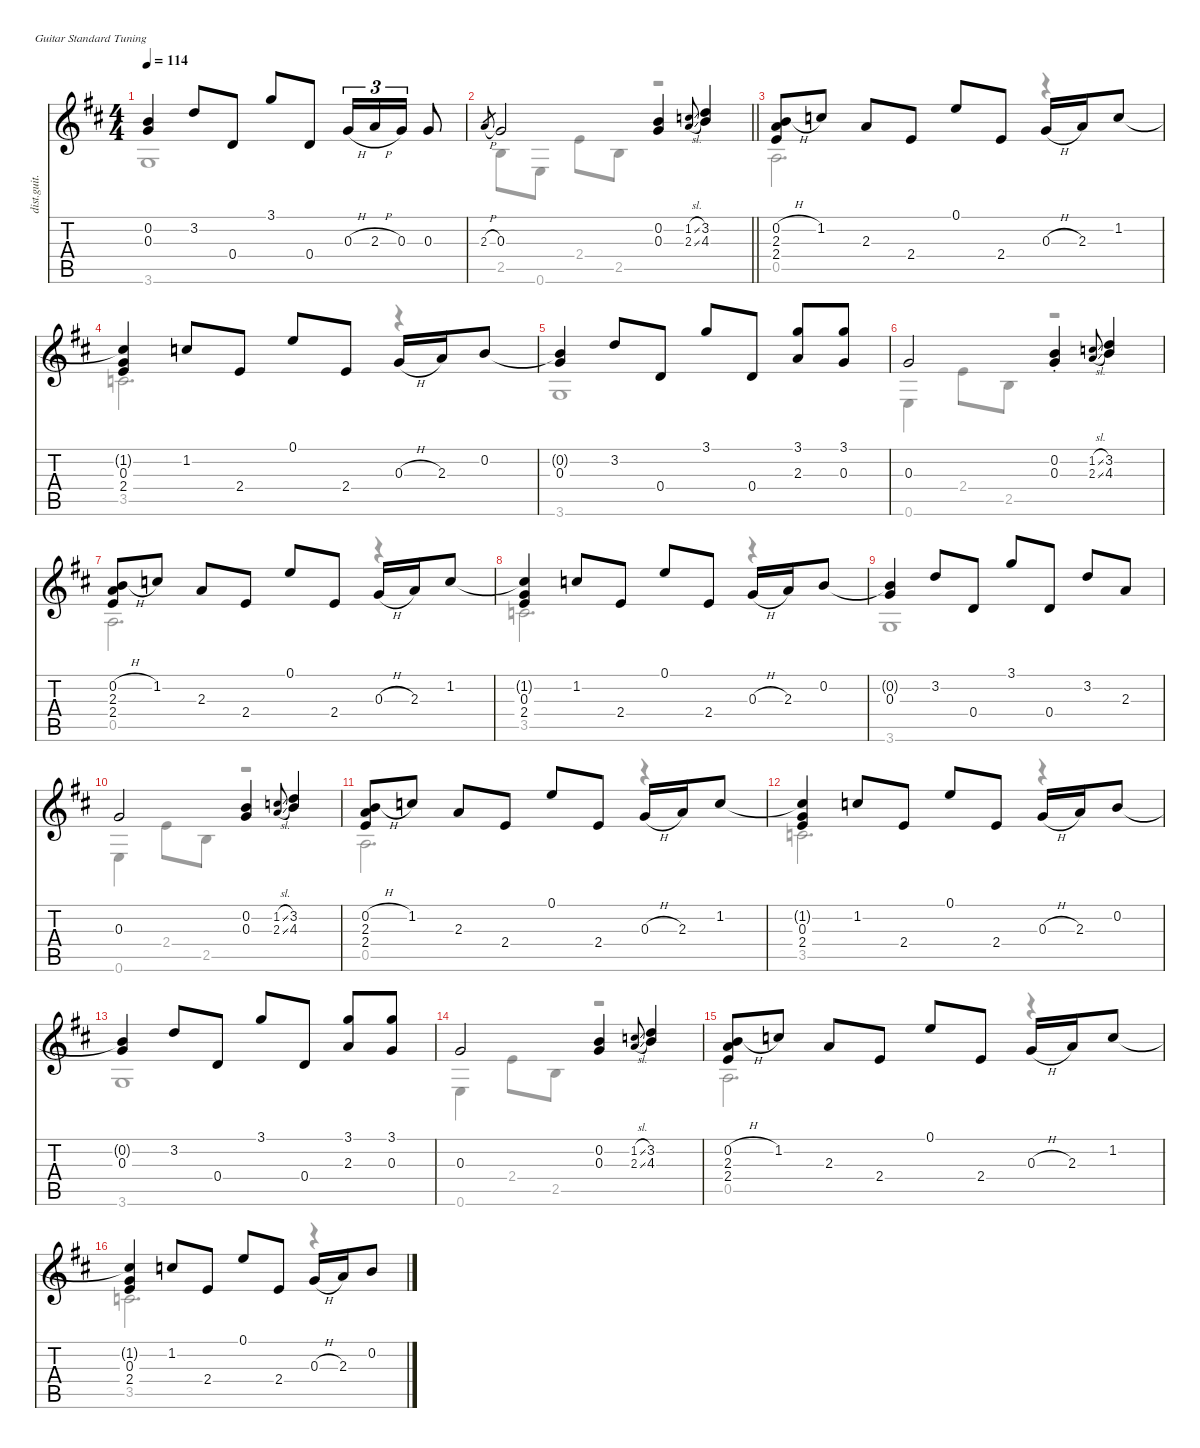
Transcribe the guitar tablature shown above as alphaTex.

\defaultSystemsLayout 4
\hideDynamics
\bracketExtendMode nobrackets
\otherSystemsTrackNameOrientation horizontal
\track ("James - Rythme Distortion" "dist.guit.") {defaultSystemsLayout 4 instrument distortionguitar}
\staff {score tabs}
\tuning (E4 B3 G3 D3 A2 E2)
\voice
\ts (4 4)
\tempo 114
\clef g2
\ks bminor
(0.2{t acc forcenatural} 0.3{acc forcenatural}).4{dy f beam Up} 3.2{acc forcenatural}.8{beam Up} 0.4{acc forcenatural}.8{beam Up} 3.1{acc forcenatural}.8{beam Up} 0.4{acc forcenatural}.8{beam Up} 0.3{h acc forcenatural}.16{tu (3 2) beam Up} 2.3{h acc forcenatural}.16{tu (3 2) beam Up} 0.3{acc forcenatural}.16{tu (3 2) beam Up} 0.3{acc forcenatural}.8{beam Up} |
\barLineRight lightlight
2.3{h acc forcenatural}.8{gr dy mf beam Up} 0.3{acc forcenatural}.2{dy f beam Up} (0.2{acc forcenatural} 0.3{acc forcenatural}).4{beam Up} (1.2{sl acc forcenatural} 2.3{sl acc forcenatural}).8{gr onbeat dy mf beam Up} (3.2{acc forcenatural} 4.3{acc forcenatural}).4{dy f beam Up} |
(0.2{h acc forcenatural} 2.3{acc forcenatural} 2.4{acc forcenatural}).8{beam Up} 1.2{acc forcenatural}.8{beam Up} 2.3{acc forcenatural}.8{beam Up} 2.4{acc forcenatural}.8{beam Up} 0.1{acc forcenatural}.8{beam Up} 2.4{acc forcenatural}.8{beam Up} 0.3{h acc forcenatural}.16{beam Up} 2.3{acc forcenatural}.16{beam Up} 1.2{acc forcenatural}.8{beam Up} |
(1.2{t acc forcenatural} 0.3{acc forcenatural} 2.4{acc forcenatural}).4{beam Up} 1.2{acc forcenatural}.8{beam Up} 2.4{acc forcenatural}.8{beam Up} 0.1{acc forcenatural}.8{beam Up} 2.4{acc forcenatural}.8{beam Up} 0.3{h acc forcenatural}.16{beam Up} 2.3{acc forcenatural}.16{beam Up} 0.2{acc forcenatural}.8{beam Up} |
(0.2{t acc forcenatural} 0.3{acc forcenatural}).4{beam Up} 3.2{acc forcenatural}.8{beam Up} 0.4{acc forcenatural}.8{beam Up} 3.1{acc forcenatural}.8{beam Up} 0.4{acc forcenatural}.8{beam Up} (3.1{acc forcenatural} 2.3{acc forcenatural}).8{beam Up} (3.1{acc forcenatural} 0.3{acc forcenatural}).8{beam Up} |
0.3{acc forcenatural}.2{beam Up} (0.2{st acc forcenatural} 0.3{st acc forcenatural}).4{beam Up} (1.2{sl acc forcenatural} 2.3{sl acc forcenatural}).8{gr onbeat dy mf beam Up} (3.2{acc forcenatural} 4.3{acc forcenatural}).4{dy f beam Up} |
(0.2{h acc forcenatural} 2.3{acc forcenatural} 2.4{acc forcenatural}).8{beam Up} 1.2{acc forcenatural}.8{beam Up} 2.3{acc forcenatural}.8{beam Up} 2.4{acc forcenatural}.8{beam Up} 0.1{acc forcenatural}.8{beam Up} 2.4{acc forcenatural}.8{beam Up} 0.3{h acc forcenatural}.16{beam Up} 2.3{acc forcenatural}.16{beam Up} 1.2{acc forcenatural}.8{beam Up} |
(1.2{t acc forcenatural} 0.3{acc forcenatural} 2.4{acc forcenatural}).4{beam Up} 1.2{acc forcenatural}.8{beam Up} 2.4{acc forcenatural}.8{beam Up} 0.1{acc forcenatural}.8{beam Up} 2.4{acc forcenatural}.8{beam Up} 0.3{h acc forcenatural}.16{beam Up} 2.3{acc forcenatural}.16{beam Up} 0.2{acc forcenatural}.8{beam Up} |
(0.2{t acc forcenatural} 0.3{acc forcenatural}).4{beam Up} 3.2{acc forcenatural}.8{beam Up} 0.4{acc forcenatural}.8{beam Up} 3.1{acc forcenatural}.8{beam Up} 0.4{acc forcenatural}.8{beam Up} 3.2{acc forcenatural}.8{beam Up} 2.3{acc forcenatural}.8{beam Up} |
0.3{acc forcenatural}.2{beam Up} (0.2{acc forcenatural} 0.3{acc forcenatural}).4{beam Up} (1.2{sl acc forcenatural} 2.3{sl acc forcenatural}).8{gr onbeat dy mf beam Up} (3.2{acc forcenatural} 4.3{acc forcenatural}).4{dy f beam Up} |
(0.2{h acc forcenatural} 2.3{acc forcenatural} 2.4{acc forcenatural}).8{beam Up} 1.2{acc forcenatural}.8{beam Up} 2.3{acc forcenatural}.8{beam Up} 2.4{acc forcenatural}.8{beam Up} 0.1{acc forcenatural}.8{beam Up} 2.4{acc forcenatural}.8{beam Up} 0.3{h acc forcenatural}.16{beam Up} 2.3{acc forcenatural}.16{beam Up} 1.2{acc forcenatural}.8{beam Up} |
(1.2{t acc forcenatural} 0.3{acc forcenatural} 2.4{acc forcenatural}).4{beam Up} 1.2{acc forcenatural}.8{beam Up} 2.4{acc forcenatural}.8{beam Up} 0.1{acc forcenatural}.8{beam Up} 2.4{acc forcenatural}.8{beam Up} 0.3{h acc forcenatural}.16{beam Up} 2.3{acc forcenatural}.16{beam Up} 0.2{acc forcenatural}.8{beam Up} |
(0.2{t acc forcenatural} 0.3{acc forcenatural}).4{beam Up} 3.2{acc forcenatural}.8{beam Up} 0.4{acc forcenatural}.8{beam Up} 3.1{acc forcenatural}.8{beam Up} 0.4{acc forcenatural}.8{beam Up} (3.1{acc forcenatural} 2.3{acc forcenatural}).8{beam Up} (3.1{acc forcenatural} 0.3{acc forcenatural}).8{beam Up} |
0.3{acc forcenatural}.2{beam Up} (0.2{acc forcenatural} 0.3{acc forcenatural}).4{beam Up} (1.2{sl acc forcenatural} 2.3{sl acc forcenatural}).8{gr onbeat dy mf beam Up} (3.2{acc forcenatural} 4.3{acc forcenatural}).4{dy f beam Up} |
(0.2{h acc forcenatural} 2.3{acc forcenatural} 2.4{acc forcenatural}).8{beam Up} 1.2{acc forcenatural}.8{beam Up} 2.3{acc forcenatural}.8{beam Up} 2.4{acc forcenatural}.8{beam Up} 0.1{acc forcenatural}.8{beam Up} 2.4{acc forcenatural}.8{beam Up} 0.3{h acc forcenatural}.16{beam Up} 2.3{acc forcenatural}.16{beam Up} 1.2{acc forcenatural}.8{beam Up} |
(1.2{t acc forcenatural} 0.3{acc forcenatural} 2.4{acc forcenatural}).4{beam Up} 1.2{acc forcenatural}.8{beam Up} 2.4{acc forcenatural}.8{beam Up} 0.1{acc forcenatural}.8{beam Up} 2.4{acc forcenatural}.8{beam Up} 0.3{h acc forcenatural}.16{beam Up} 2.3{acc forcenatural}.16{beam Up} 0.2{acc forcenatural}.8{beam Up}
\voice
\clef g2
\ottava regular
\simile none
\ks bminor
3.6{acc forcenatural}.1{dy f beam Down} |
\barLineRight lightlight
2.5{acc forcenatural}.8{beam Down} 0.6{acc forcenatural}.8{beam Down} 2.4{acc forcenatural}.8{beam Down} 2.5{acc forcenatural}.8{beam Down} r.2{beam Down} |
0.5{acc forcenatural}.2{d beam Down} r.4{beam Down} |
3.5{acc forcenatural}.2{d beam Down} r.4{beam Down} |
3.6{acc forcenatural}.1{beam Down} |
0.6{acc forcenatural}.4{beam Down} 2.4{acc forcenatural}.8{beam Down} 2.5{acc forcenatural}.8{beam Down} r.2{beam Down} |
0.5{acc forcenatural}.2{d beam Down} r.4{beam Down} |
3.5{acc forcenatural}.2{d beam Down} r.4{beam Down} |
3.6{acc forcenatural}.1{beam Down} |
0.6{acc forcenatural}.4{beam Down} 2.4{acc forcenatural}.8{beam Down} 2.5{acc forcenatural}.8{beam Down} r.2{beam Down} |
0.5{acc forcenatural}.2{d beam Down} r.4{beam Down} |
3.5{acc forcenatural}.2{d beam Down} r.4{beam Down} |
3.6{acc forcenatural}.1{beam Down} |
0.6{acc forcenatural}.4{beam Down} 2.4{acc forcenatural}.8{beam Down} 2.5{acc forcenatural}.8{beam Down} r.2{beam Down} |
0.5{acc forcenatural}.2{d beam Down} r.4{beam Down} |
3.5{acc forcenatural}.2{d beam Down} r.4{beam Down}
